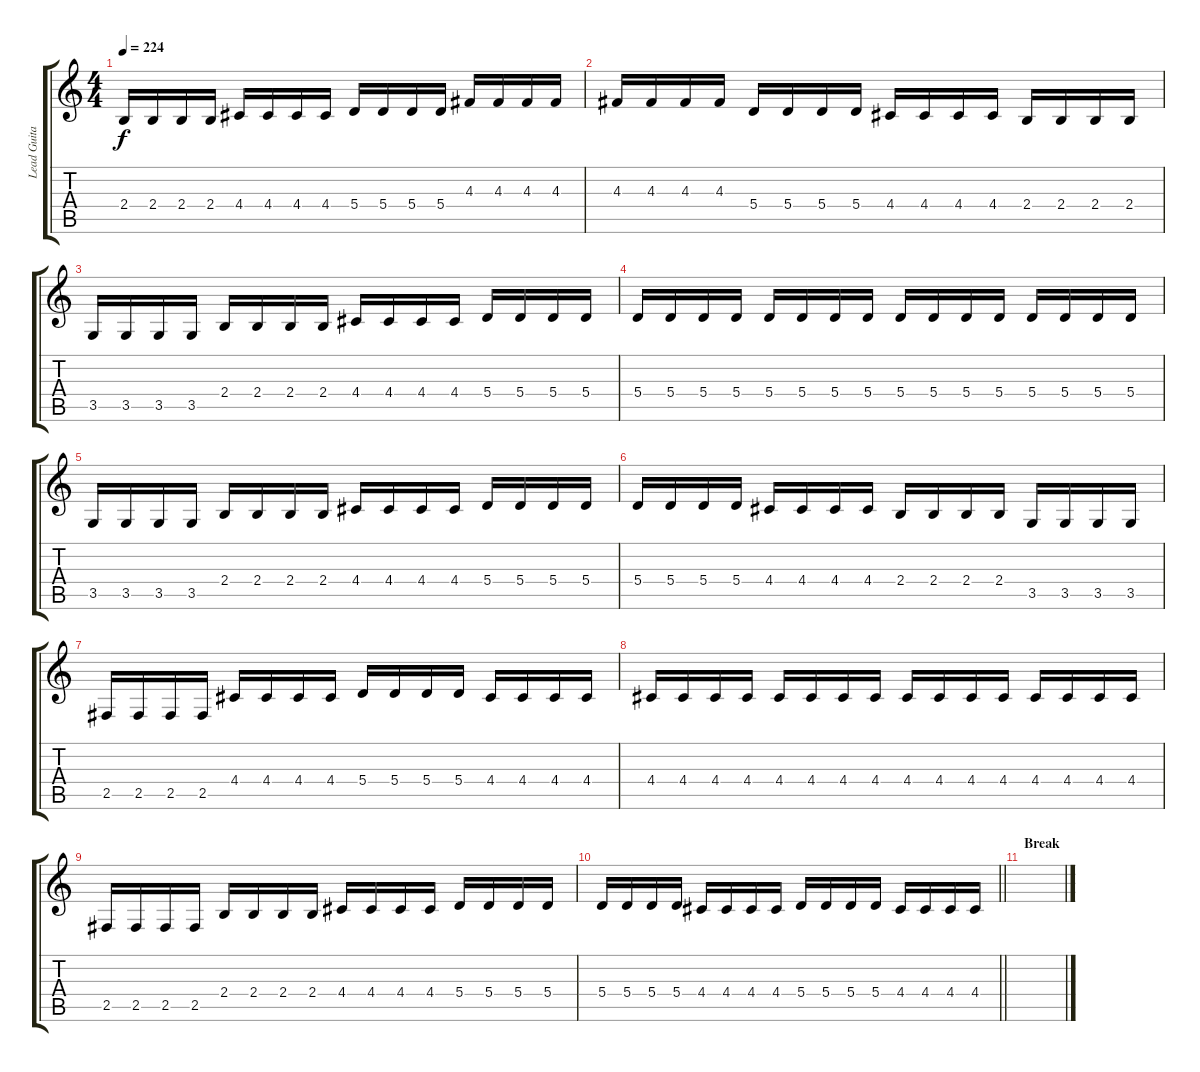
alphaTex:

\track ("Lead Guitar I" "Lead Guita") {instrument distortionguitar}
\staff {score tabs}
\tuning (B3 Gb3 D3 A2 E2 B1) {hide}
\ts (4 4)
\tempo 224
\clef g2
\ks c
2.4.16{dy f} 2.4.16 2.4.16 2.4.16 4.4.16 4.4.16 4.4.16 4.4.16 5.4.16 5.4.16 5.4.16 5.4.16 4.3.16 4.3.16 4.3.16 4.3.16 |
4.3.16 4.3.16 4.3.16 4.3.16 5.4.16 5.4.16 5.4.16 5.4.16 4.4.16 4.4.16 4.4.16 4.4.16 2.4.16 2.4.16 2.4.16 2.4.16 |
3.5.16 3.5.16 3.5.16 3.5.16 2.4.16 2.4.16 2.4.16 2.4.16 4.4.16 4.4.16 4.4.16 4.4.16 5.4.16 5.4.16 5.4.16 5.4.16 |
5.4.16 5.4.16 5.4.16 5.4.16 5.4.16 5.4.16 5.4.16 5.4.16 5.4.16 5.4.16 5.4.16 5.4.16 5.4.16 5.4.16 5.4.16 5.4.16 |
3.5.16 3.5.16 3.5.16 3.5.16 2.4.16 2.4.16 2.4.16 2.4.16 4.4.16 4.4.16 4.4.16 4.4.16 5.4.16 5.4.16 5.4.16 5.4.16 |
5.4.16 5.4.16 5.4.16 5.4.16 4.4.16 4.4.16 4.4.16 4.4.16 2.4.16 2.4.16 2.4.16 2.4.16 3.5.16 3.5.16 3.5.16 3.5.16 |
2.5.16 2.5.16 2.5.16 2.5.16 4.4.16 4.4.16 4.4.16 4.4.16 5.4.16 5.4.16 5.4.16 5.4.16 4.4.16 4.4.16 4.4.16 4.4.16 |
4.4.16 4.4.16 4.4.16 4.4.16 4.4.16 4.4.16 4.4.16 4.4.16 4.4.16 4.4.16 4.4.16 4.4.16 4.4.16 4.4.16 4.4.16 4.4.16 |
2.5.16 2.5.16 2.5.16 2.5.16 2.4.16 2.4.16 2.4.16 2.4.16 4.4.16 4.4.16 4.4.16 4.4.16 5.4.16 5.4.16 5.4.16 5.4.16 |
\barLineRight lightlight
5.4.16 5.4.16 5.4.16 5.4.16 4.4.16 4.4.16 4.4.16 4.4.16 5.4.16 5.4.16 5.4.16 5.4.16 4.4.16 4.4.16 4.4.16 4.4.16 |
\section ("" "Break")
